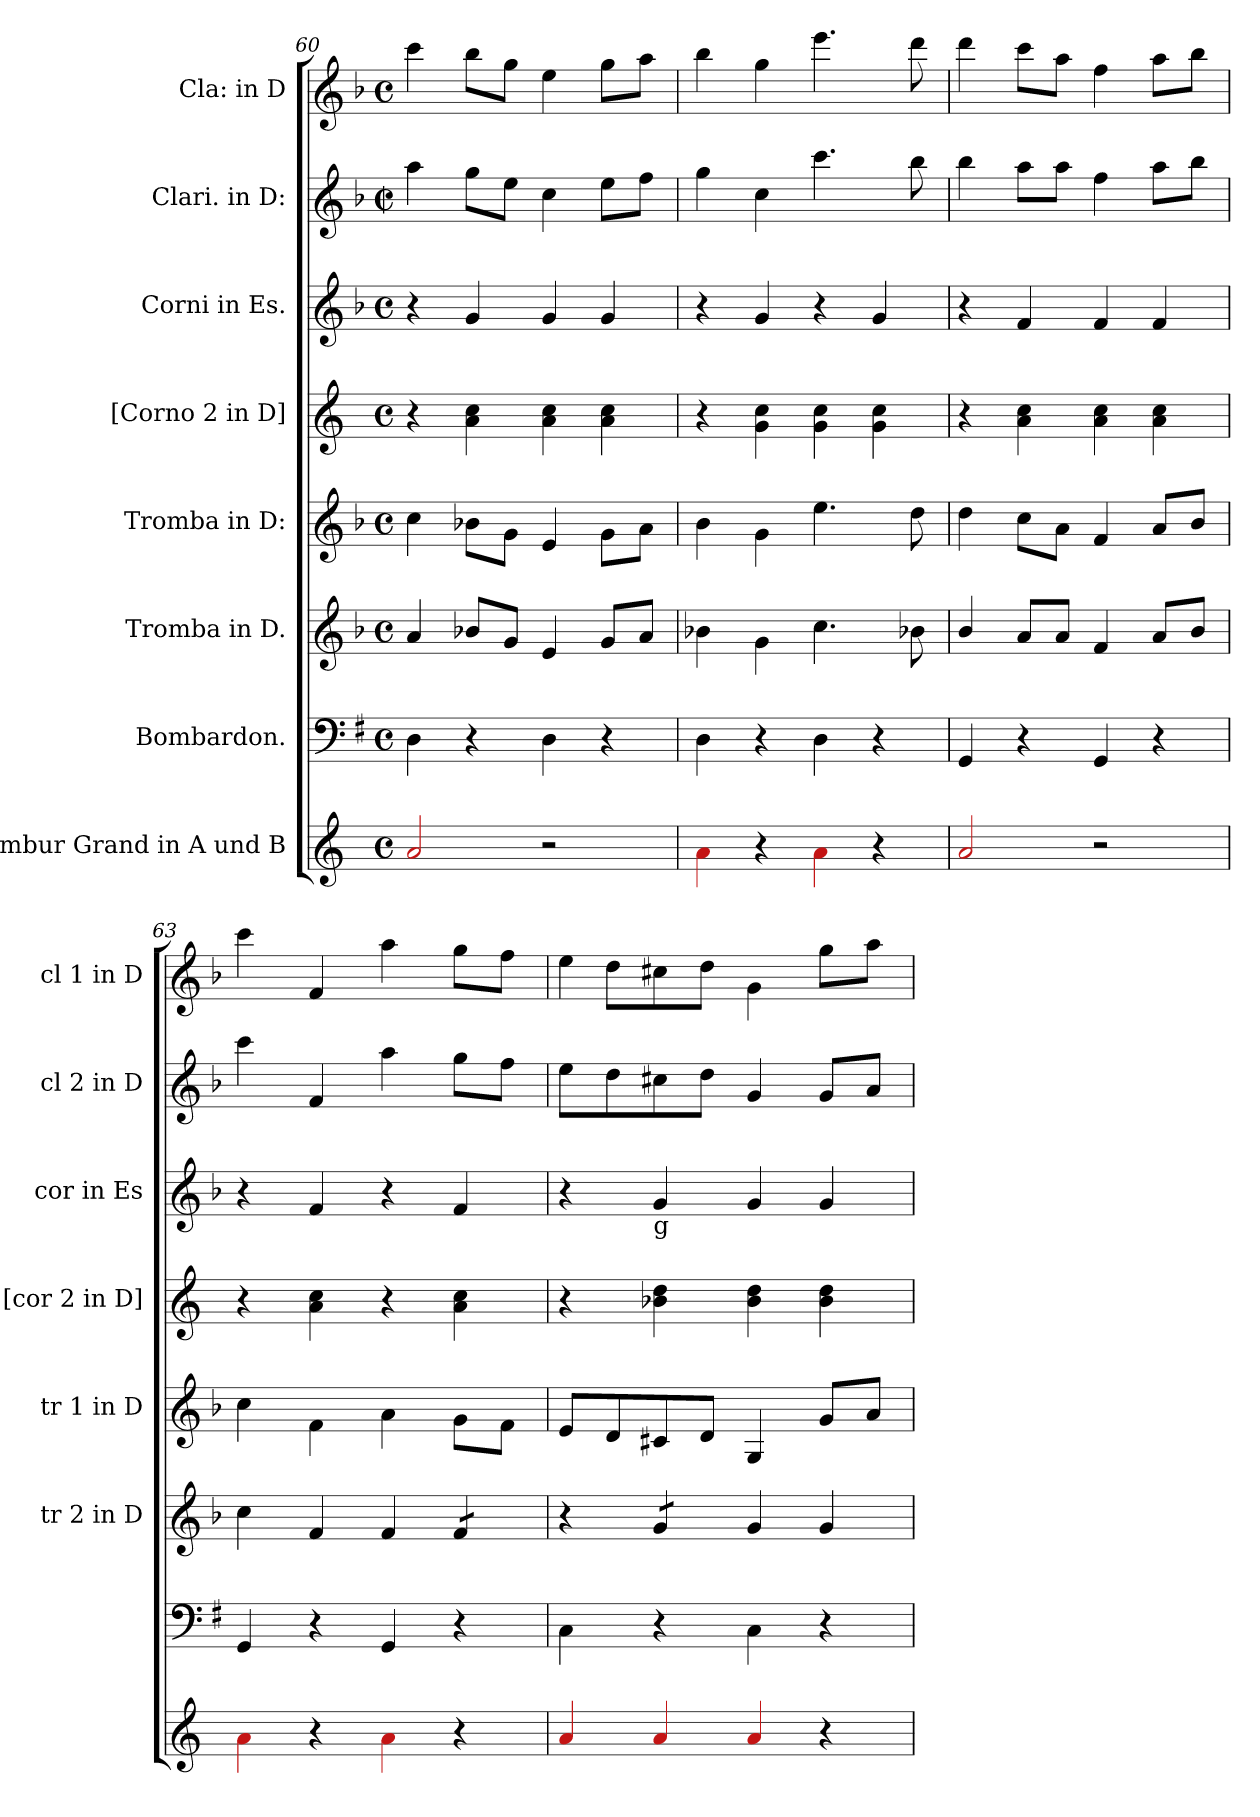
**kern	**kern	**kern	**kern	**kern	**kern	**kern	**kern
*part8	*part7	*part6	*part5	*part4	*part3	*part2	*part1
*staff8	*staff7	*staff6	*staff5	*staff4	*staff3	*staff2	*staff1
*I"Tambur Grand in A und B	*I"Bombardon.	*I"Tromba in D.	*I"Tromba in D:	*I"[Corno 2 in D]	*I"Corni in Es.	*I"Clari. in D:	*I"Cla: in D
*	*	*I'tr 2 in D	*I'tr 1 in D	*I'[cor 2 in D]	*I'cor in Es	*I'cl 2 in D	*I'cl 1 in D
*clefG2	*clefF4	*clefG2	*clefG2	*clefG2	*clefG2	*clefG2	*clefG2
*	*	*ITrd-1c-2	*ITrd-1c-2	*ITrd6c10	*ITrd6c10	*ITrd-1c-2	*ITrd-1c-2
*k[]	*k[f#]	*k[f#]	*k[f#]	*k[f#c#]	*k[f#]	*k[f#]	*k[f#]
*M4/4	*M4/4	*M4/4	*M4/4	*M4/4	*M4/4	*M4/4	*M4/4
*met(c)	*met(c)	*met(c)	*met(c)	*met(c)	*met(c)	*met(c|)	*met(c)
=60	=60	=60	=60	=60	=60	=60	=60
2Ra/	4D\	4b/	4dd\	4r	4r	4bb\	4ddd\
.	4r	8ccn/L	8ccn\L	4B\ 4d\	4A/	8aa\L	8ccc\L
.	.	8a/J	8a\J	.	.	8ff#\J	8aa\J
2r	4D\	4f#/	4f#/	4B\ 4d\	4A/	4dd\	4ff#\
.	4r	8a/L	8a\L	4B\ 4d\	4A/	8ff#\L	8aa\L
.	.	8b/J	8b\J	.	.	8gg\J	8bb\J
=61	=61	=61	=61	=61	=61	=61	=61
4Ra\	4D\	4ccn\	4cc\	4r	4r	4aa\	4ccc\
4r	4r	4a\	4a\	4A\ 4d\	4A/	4dd\	4aa\
4Ra\	4D\	4.dd\	4.ff#\	4A\ 4d\	4r	4.ddd\	4.fff#\
4r	4r	.	.	4A\ 4d\	4A/	.	.
.	.	8ccn\	8ee\	.	.	8ccc\	8eee\
=62	=62	=62	=62	=62	=62	=62	=62
2Ra/	4GG/	4cc/	4ee\	4r	4r	4ccc\	4eee\
.	4r	8b/L	8dd\L	4B\ 4d\	4G/	8bb\L	8ddd\L
.	.	8b/J	8b\J	.	.	8bb\J	8bb\J
2r	4GG/	4g/	4g/	4B\ 4d\	4G/	4gg\	4gg\
.	4r	8b/L	8b/L	4B\ 4d\	4G/	8bb\L	8bb\L
.	.	8cc/J	8cc/J	.	.	8ccc\J	8ccc\J
=63	=63	=63	=63	=63	=63	=63	=63
4Ra\	4GG/	4dd\	4dd\	4r	4r	4ddd\	4ddd\
4r	4r	4g/	4g\	4B\ 4d\	4G/	4g/	4g/
4Ra\	4GG/	4g/	4b\	4r	4r	4bb\	4bb\
*	*	*tremolo	*	*	*	*	*
4r	4r	8g/L	8a\L	4B\ 4d\	4G/	8aa\L	8aa\L
.	.	8g/J	8g\J	.	.	8gg\J	8gg\J
=64	=64	=64	=64	=64	=64	=64	=64
!	!	!	!	!	!	!	!LO:N:vis=4
4Ra/	4C\	4r	8f#/L	4r	4r	8ff#\L	8ff#\
.	.	.	8e/	.	.	8ee\	8ee\L
!	!	!	!	!	!LO:TX:b:t=g	!	!
4Ra/	4r	8a/L	8d#X/	4cn\ 4e\	4A/	8dd#X\	8dd#X\
.	.	8a/J	8e/J	.	.	8ee\J	8ee\J
*	*	*Xtremolo	*	*	*	*	*
4Ra/	4C\	4a/	4A/	4c\ 4e\	4A/	4a/	4a\
4r	4r	4a/	8a/L	4c\ 4e\	4A/	8a/L	8aa\L
.	.	.	8b/J	.	.	8b/J	8bb\J
=	=	=	=	=	=	=	=
*-	*-	*-	*-	*-	*-	*-	*-
